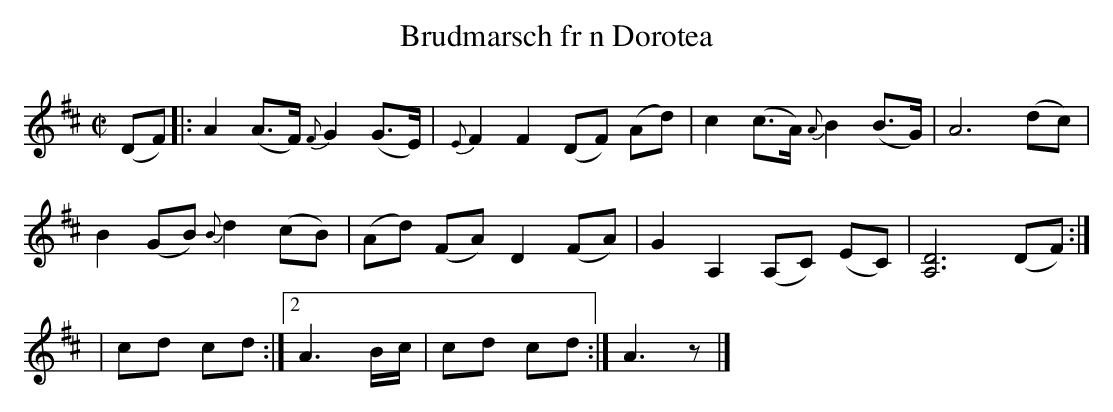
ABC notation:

X:1
T: Brudmarsch fr n Dorotea
M: C|
L: 1/8
K: D
(DF) |: A2(A>F) {F}G2(G>E) | {E}F2F2 (DF) (Ad) | c2(c>A) {A}B2(B>G) | A6 (dc) |
B2(GB) {B}d2(cB) | (Ad) (FA) D2(FA) | G2A,2 (A,C) (EC) | [A,D]6 (DF) :|
| cd cd :|2 A3 B/c/ | cd cd :| 1 A3 z |]
